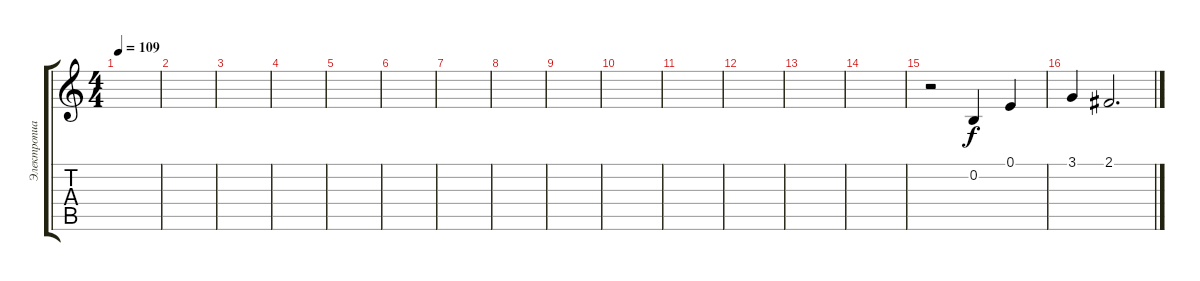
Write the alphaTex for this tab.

\track ("Электропиано" "Электропиа") {instrument vibraphone}
\staff {score tabs}
\tuning (E4 B3 G3 D3 A2 E2) {hide}
\ts (4 4)
\tempo 109
\clef g2
\ks c
|
|
|
|
|
|
|
|
|
|
|
|
|
|
r.2 0.2.4 0.1.4 |
3.1.4 2.1.2{d}
